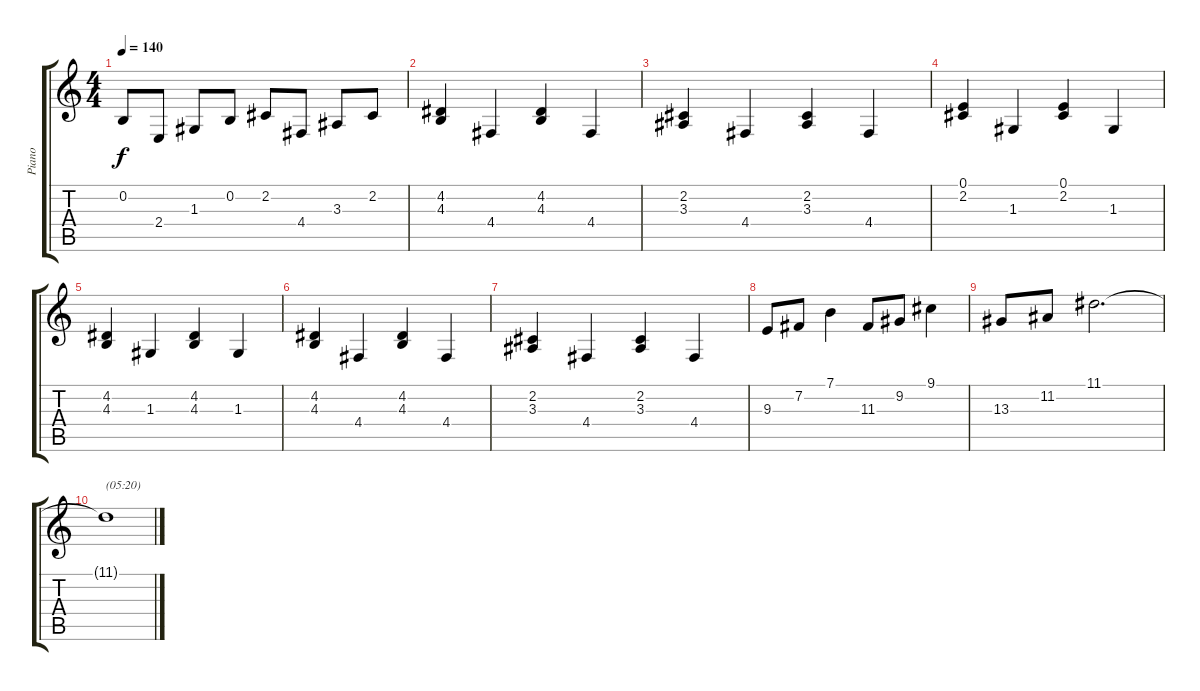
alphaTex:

\track ("Piano" "Piano") {instrument acousticgrandpiano}
\staff {score tabs}
\tuning (E4 B3 G3 D3 A2 E2) {hide}
\ts (4 4)
\tempo 140
\clef g2
\ks c
0.2.8{dy f} 2.4.8 1.3.8 0.2.8 2.2.8 4.4.8 3.3.8 2.2.8 |
(4.2 4.3).4 4.4.4 (4.2 4.3).4 4.4.4 |
(2.2 3.3).4 4.4.4 (2.2 3.3).4 4.4.4 |
(0.1 2.2).4 1.3.4 (0.1 2.2).4 1.3.4 |
(4.2 4.3).4 1.3.4 (4.2 4.3).4 1.3.4 |
(4.2 4.3).4 4.4.4 (4.2 4.3).4 4.4.4 |
(2.2 3.3).4 4.4.4 (2.2 3.3).4 4.4.4 |
9.3.8 7.2.8 7.1.4 11.3.8 9.2.8 9.1.4 |
13.3.8 11.2.8 11.1.2{d} |
11.1{t}.1{txt "(05:20)"}
